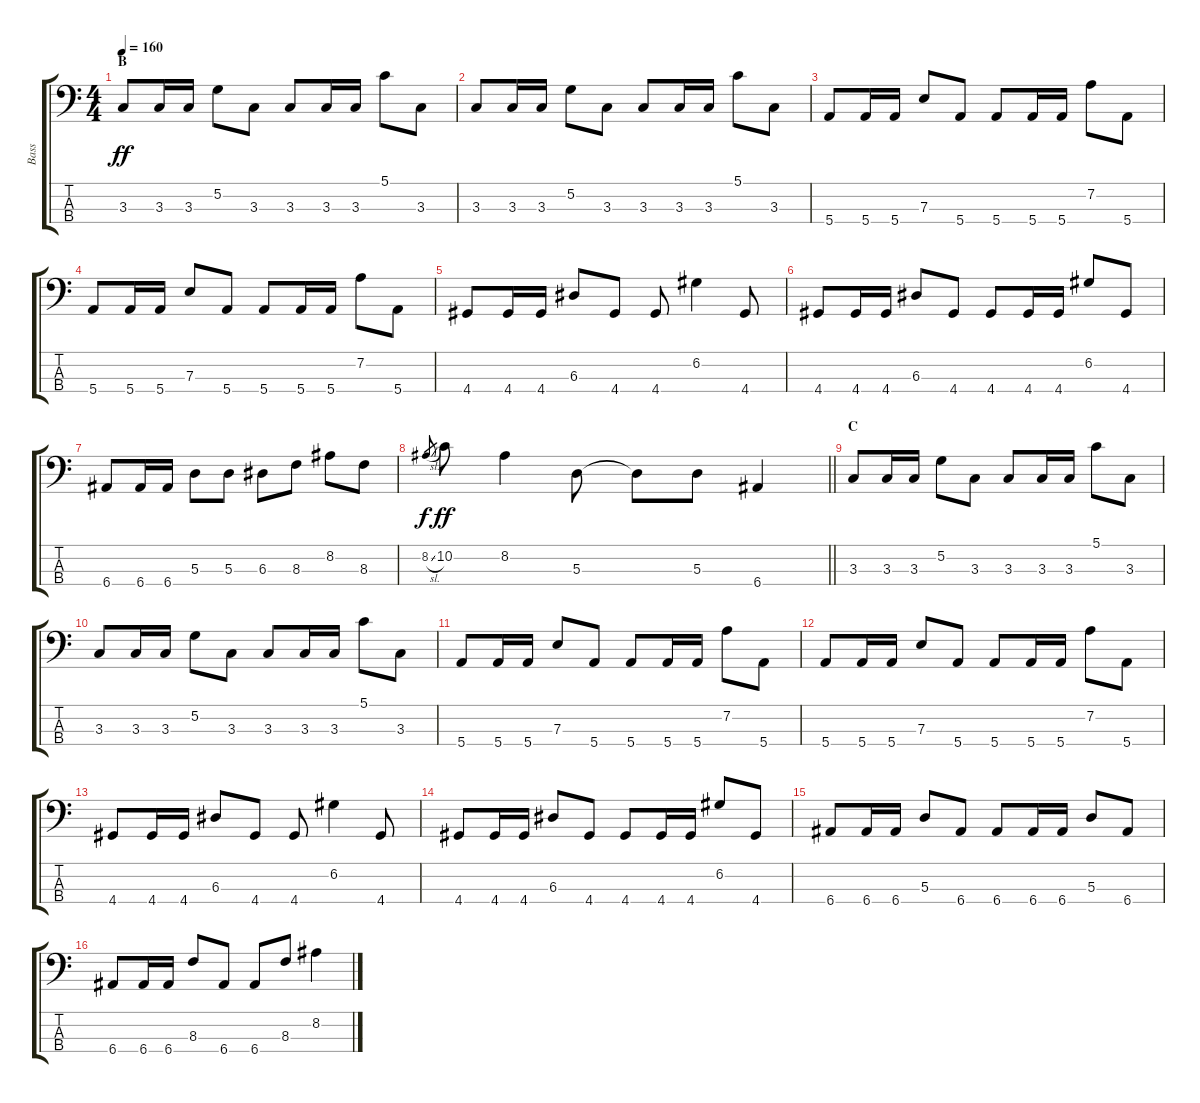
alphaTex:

\track ("Bass" "Bass") {instrument electricbasspick}
\staff {score tabs}
\tuning (G2 D2 A1 E1) {hide}
\ts (4 4)
\section ("" "B")
\tempo 160
\clef f4
\ks c
3.3.8{dy ff} 3.3.16 3.3.16 5.2.8 3.3.8 3.3.8 3.3.16 3.3.16 5.1.8 3.3.8 |
3.3.8 3.3.16 3.3.16 5.2.8 3.3.8 3.3.8 3.3.16 3.3.16 5.1.8 3.3.8 |
5.4.8 5.4.16 5.4.16 7.3.8 5.4.8 5.4.8 5.4.16 5.4.16 7.2.8 5.4.8 |
5.4.8 5.4.16 5.4.16 7.3.8 5.4.8 5.4.8 5.4.16 5.4.16 7.2.8 5.4.8 |
4.4.8 4.4.16 4.4.16 6.3.8 4.4.8 4.4.8 6.2.4 4.4.8 |
4.4.8 4.4.16 4.4.16 6.3.8 4.4.8 4.4.8 4.4.16 4.4.16 6.2.8 4.4.8 |
6.4.8 6.4.16 6.4.16 5.3.8 5.3.8 6.3.8 8.3.8 8.2.8 8.3.8 |
\barLineRight lightlight
8.2{sl}.8{gr dy f} 10.2.8{dy ff} 8.2.4 5.3.8 5.3{t}.8 5.3.8 6.4.4 |
\section ("" "C")
3.3.8 3.3.16 3.3.16 5.2.8 3.3.8 3.3.8 3.3.16 3.3.16 5.1.8 3.3.8 |
3.3.8 3.3.16 3.3.16 5.2.8 3.3.8 3.3.8 3.3.16 3.3.16 5.1.8 3.3.8 |
5.4.8 5.4.16 5.4.16 7.3.8 5.4.8 5.4.8 5.4.16 5.4.16 7.2.8 5.4.8 |
5.4.8 5.4.16 5.4.16 7.3.8 5.4.8 5.4.8 5.4.16 5.4.16 7.2.8 5.4.8 |
4.4.8 4.4.16 4.4.16 6.3.8 4.4.8 4.4.8 6.2.4 4.4.8 |
4.4.8 4.4.16 4.4.16 6.3.8 4.4.8 4.4.8 4.4.16 4.4.16 6.2.8 4.4.8 |
6.4.8 6.4.16 6.4.16 5.3.8 6.4.8 6.4.8 6.4.16 6.4.16 5.3.8 6.4.8 |
6.4.8 6.4.16 6.4.16 8.3.8 6.4.8 6.4.8 8.3.8 8.2.4
